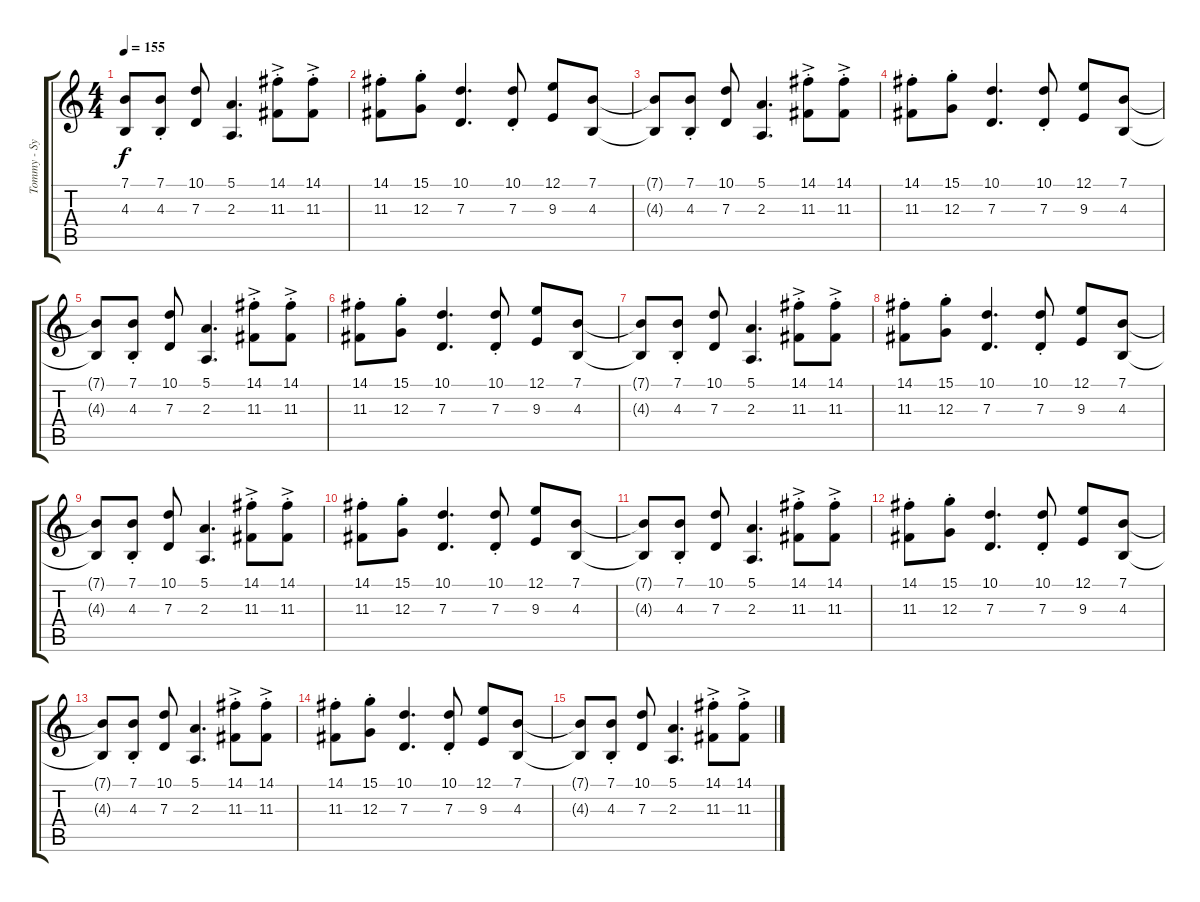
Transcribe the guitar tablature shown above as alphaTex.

\track ("Tommy - Synth" "Tommy - Sy") {instrument stringensemble1}
\staff {score tabs}
\tuning (E4 B3 G3 D3 A2 E2) {hide}
\ts (4 4)
\tempo 155
\clef g2
\ks c
(7.1{t} 4.3{t}).8{dy f} (7.1{st} 4.3{st}).8 (10.1 7.3).8 (5.1 2.3).4{d} (14.1{ac st} 11.3{ac st}).8 (14.1{ac st} 11.3{ac st}).8 |
(14.1{st} 11.3{st}).8 (15.1{st} 12.3{st}).8 (10.1 7.3).4{d} (10.1{st} 7.3{st}).8 (12.1 9.3).8 (7.1 4.3).8 |
(7.1{t} 4.3{t}).8 (7.1{st} 4.3{st}).8 (10.1 7.3).8 (5.1 2.3).4{d} (14.1{ac st} 11.3{ac st}).8 (14.1{ac st} 11.3{ac st}).8 |
(14.1{st} 11.3{st}).8 (15.1{st} 12.3{st}).8 (10.1 7.3).4{d} (10.1{st} 7.3{st}).8 (12.1 9.3).8 (7.1 4.3).8 |
(7.1{t} 4.3{t}).8 (7.1{st} 4.3{st}).8 (10.1 7.3).8 (5.1 2.3).4{d} (14.1{ac st} 11.3{ac st}).8 (14.1{ac st} 11.3{ac st}).8 |
(14.1{st} 11.3{st}).8 (15.1{st} 12.3{st}).8 (10.1 7.3).4{d} (10.1{st} 7.3{st}).8 (12.1 9.3).8 (7.1 4.3).8 |
(7.1{t} 4.3{t}).8 (7.1{st} 4.3{st}).8 (10.1 7.3).8 (5.1 2.3).4{d} (14.1{ac st} 11.3{ac st}).8 (14.1{ac st} 11.3{ac st}).8 |
(14.1{st} 11.3{st}).8 (15.1{st} 12.3{st}).8 (10.1 7.3).4{d} (10.1{st} 7.3{st}).8 (12.1 9.3).8 (7.1 4.3).8 |
(7.1{t} 4.3{t}).8 (7.1{st} 4.3{st}).8 (10.1 7.3).8 (5.1 2.3).4{d} (14.1{ac st} 11.3{ac st}).8 (14.1{ac st} 11.3{ac st}).8 |
(14.1{st} 11.3{st}).8 (15.1{st} 12.3{st}).8 (10.1 7.3).4{d} (10.1{st} 7.3{st}).8 (12.1 9.3).8 (7.1 4.3).8 |
(7.1{t} 4.3{t}).8 (7.1{st} 4.3{st}).8 (10.1 7.3).8 (5.1 2.3).4{d} (14.1{ac st} 11.3{ac st}).8 (14.1{ac st} 11.3{ac st}).8 |
(14.1{st} 11.3{st}).8 (15.1{st} 12.3{st}).8 (10.1 7.3).4{d} (10.1{st} 7.3{st}).8 (12.1 9.3).8 (7.1 4.3).8 |
(7.1{t} 4.3{t}).8 (7.1{st} 4.3{st}).8 (10.1 7.3).8 (5.1 2.3).4{d} (14.1{ac st} 11.3{ac st}).8 (14.1{ac st} 11.3{ac st}).8 |
(14.1{st} 11.3{st}).8 (15.1{st} 12.3{st}).8 (10.1 7.3).4{d} (10.1{st} 7.3{st}).8 (12.1 9.3).8 (7.1 4.3).8 |
(7.1{t} 4.3{t}).8 (7.1{st} 4.3{st}).8 (10.1 7.3).8 (5.1 2.3).4{d} (14.1{ac st} 11.3{ac st}).8 (14.1{ac st} 11.3{ac st}).8
